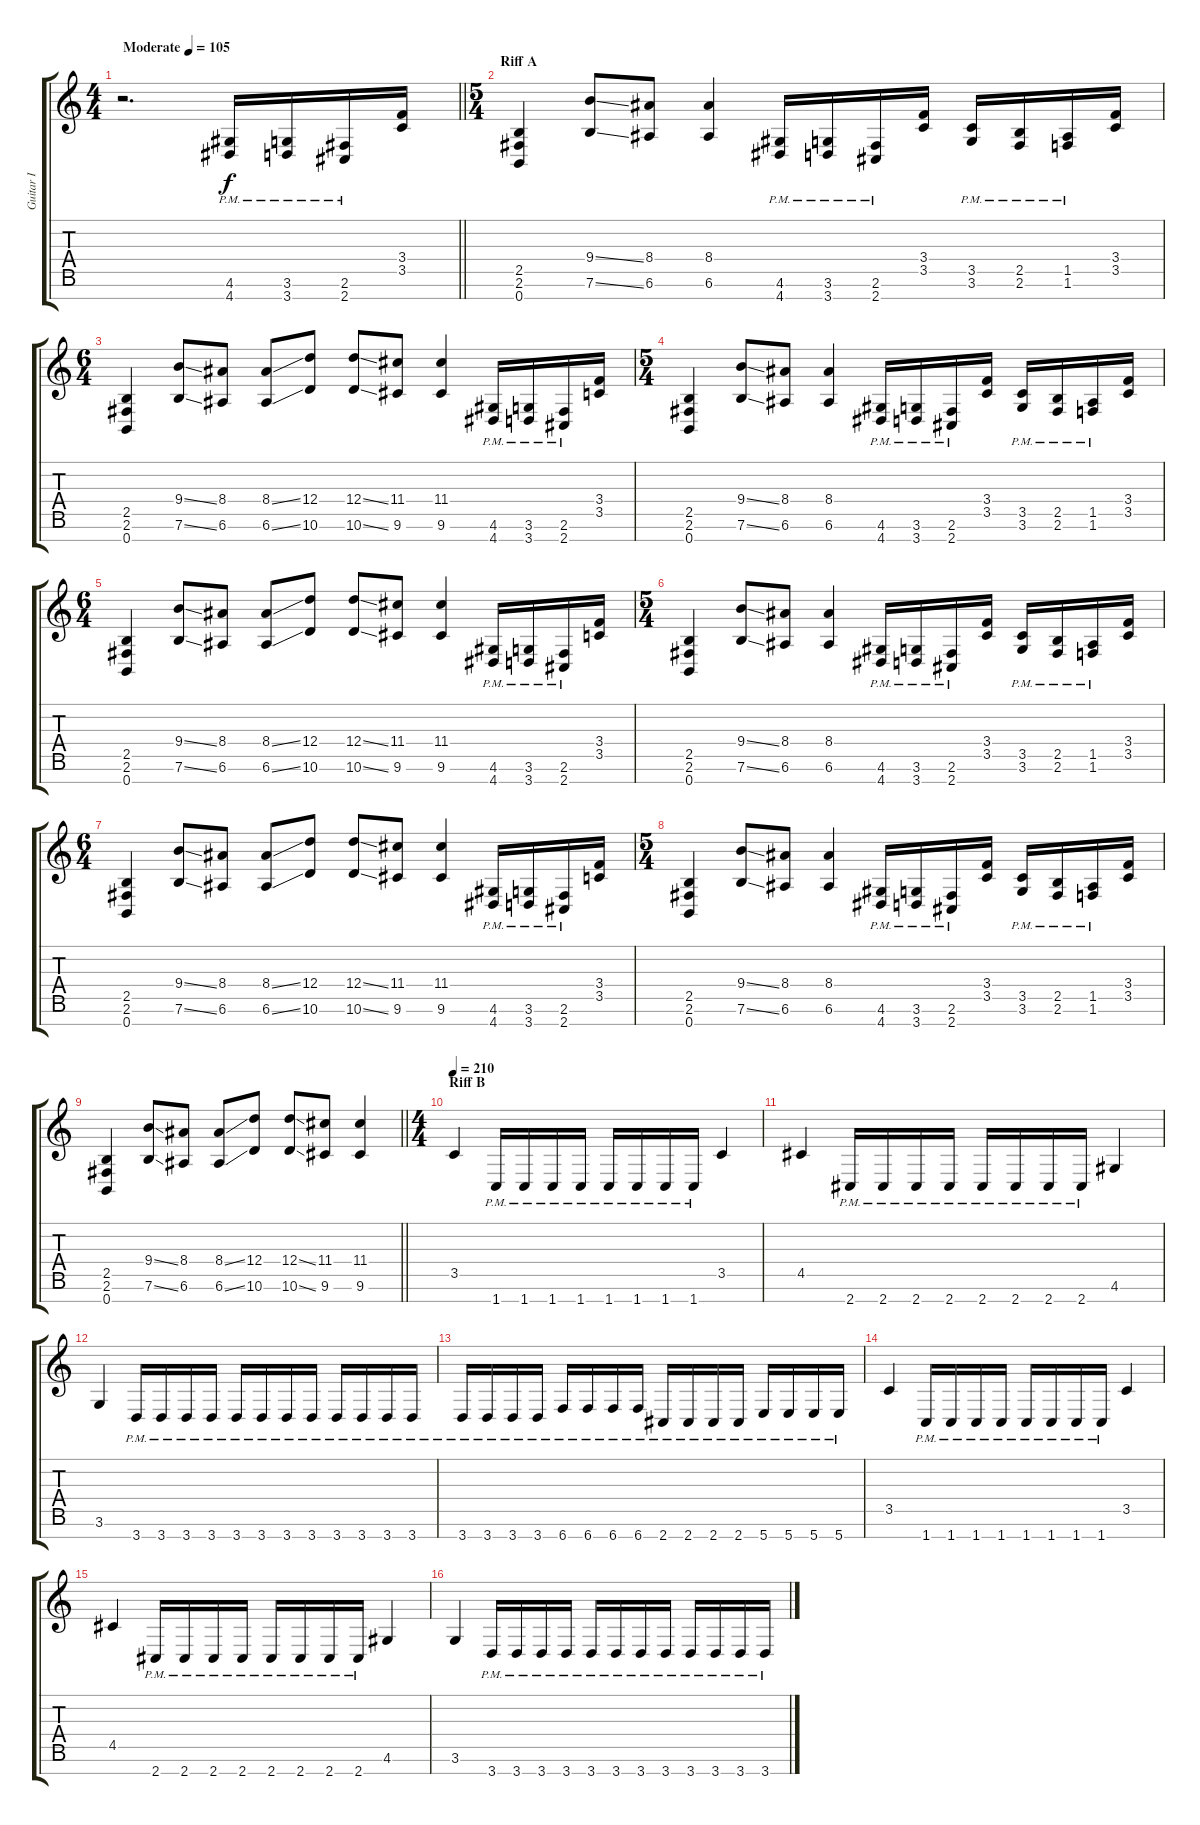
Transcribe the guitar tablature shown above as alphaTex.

\track ("Guitar I" "Guitar I") {instrument distortionguitar}
\staff {score tabs}
\tuning (E4 B3 G3 D3 A2 E2 B1) {hide}
\ts (4 4)
\tempo (105 "Moderate")
\clef g2
\barLineRight lightlight
\ks c
r.2{d dy f instrument distortionguitar} (4.6{pm} 4.7{pm}).16 (3.6{pm} 3.7{pm}).16 (2.6{pm} 2.7{pm}).16 (3.4 3.5).16 |
\ts (5 4)
\section ("" "Riff A")
(2.5 2.6 0.7).4 (9.4{ss} 7.6{ss}).8 (8.4 6.6).8 (8.4 6.6).4 (4.6{pm} 4.7{pm}).16 (3.6{pm} 3.7{pm}).16 (2.6{pm} 2.7{pm}).16 (3.4 3.5).16 (3.5{pm} 3.6{pm}).16 (2.5{pm} 2.6{pm}).16 (1.5{pm} 1.6{pm}).16 (3.4 3.5).16 |
\ts (6 4)
(2.5 2.6 0.7).4 (9.4{ss} 7.6{ss}).8 (8.4 6.6).8 (8.4{ss} 6.6{ss}).8 (12.4 10.6).8 (12.4{ss} 10.6{ss}).8 (11.4 9.6).8 (11.4 9.6).4 (4.6{pm} 4.7{pm}).16 (3.6{pm} 3.7{pm}).16 (2.6{pm} 2.7{pm}).16 (3.4 3.5).16 |
\ts (5 4)
(2.5 2.6 0.7).4 (9.4{ss} 7.6{ss}).8 (8.4 6.6).8 (8.4 6.6).4 (4.6{pm} 4.7{pm}).16 (3.6{pm} 3.7{pm}).16 (2.6{pm} 2.7{pm}).16 (3.4 3.5).16 (3.5{pm} 3.6{pm}).16 (2.5{pm} 2.6{pm}).16 (1.5{pm} 1.6{pm}).16 (3.4 3.5).16 |
\ts (6 4)
(2.5 2.6 0.7).4 (9.4{ss} 7.6{ss}).8 (8.4 6.6).8 (8.4{ss} 6.6{ss}).8 (12.4 10.6).8 (12.4{ss} 10.6{ss}).8 (11.4 9.6).8 (11.4 9.6).4 (4.6{pm} 4.7{pm}).16 (3.6{pm} 3.7{pm}).16 (2.6{pm} 2.7{pm}).16 (3.4 3.5).16 |
\ts (5 4)
(2.5 2.6 0.7).4 (9.4{ss} 7.6{ss}).8 (8.4 6.6).8 (8.4 6.6).4 (4.6{pm} 4.7{pm}).16 (3.6{pm} 3.7{pm}).16 (2.6{pm} 2.7{pm}).16 (3.4 3.5).16 (3.5{pm} 3.6{pm}).16 (2.5{pm} 2.6{pm}).16 (1.5{pm} 1.6{pm}).16 (3.4 3.5).16 |
\ts (6 4)
(2.5 2.6 0.7).4 (9.4{ss} 7.6{ss}).8 (8.4 6.6).8 (8.4{ss} 6.6{ss}).8 (12.4 10.6).8 (12.4{ss} 10.6{ss}).8 (11.4 9.6).8 (11.4 9.6).4 (4.6{pm} 4.7{pm}).16 (3.6{pm} 3.7{pm}).16 (2.6{pm} 2.7{pm}).16 (3.4 3.5).16 |
\ts (5 4)
(2.5 2.6 0.7).4 (9.4{ss} 7.6{ss}).8 (8.4 6.6).8 (8.4 6.6).4 (4.6{pm} 4.7{pm}).16 (3.6{pm} 3.7{pm}).16 (2.6{pm} 2.7{pm}).16 (3.4 3.5).16 (3.5{pm} 3.6{pm}).16 (2.5{pm} 2.6{pm}).16 (1.5{pm} 1.6{pm}).16 (3.4 3.5).16 |
\barLineRight lightlight
(2.5 2.6 0.7).4 (9.4{ss} 7.6{ss}).8 (8.4 6.6).8 (8.4{ss} 6.6{ss}).8 (12.4 10.6).8 (12.4{ss} 10.6{ss}).8 (11.4 9.6).8 (11.4 9.6).4 |
\ts (4 4)
\section ("" "Riff B")
\tempo 210
3.5.4 1.7{pm}.16 1.7{pm}.16 1.7{pm}.16 1.7{pm}.16 1.7{pm}.16 1.7{pm}.16 1.7{pm}.16 1.7{pm}.16 3.5.4 |
4.5.4 2.7{pm}.16 2.7{pm}.16 2.7{pm}.16 2.7{pm}.16 2.7{pm}.16 2.7{pm}.16 2.7{pm}.16 2.7{pm}.16 4.6.4 |
3.6.4 3.7{pm}.16 3.7{pm}.16 3.7{pm}.16 3.7{pm}.16 3.7{pm}.16 3.7{pm}.16 3.7{pm}.16 3.7{pm}.16 3.7{pm}.16 3.7{pm}.16 3.7{pm}.16 3.7{pm}.16 |
3.7{pm}.16 3.7{pm}.16 3.7{pm}.16 3.7{pm}.16 6.7{pm}.16 6.7{pm}.16 6.7{pm}.16 6.7{pm}.16 2.7{pm}.16 2.7{pm}.16 2.7{pm}.16 2.7{pm}.16 5.7{pm}.16 5.7{pm}.16 5.7{pm}.16 5.7{pm}.16 |
3.5.4 1.7{pm}.16 1.7{pm}.16 1.7{pm}.16 1.7{pm}.16 1.7{pm}.16 1.7{pm}.16 1.7{pm}.16 1.7{pm}.16 3.5.4 |
4.5.4 2.7{pm}.16 2.7{pm}.16 2.7{pm}.16 2.7{pm}.16 2.7{pm}.16 2.7{pm}.16 2.7{pm}.16 2.7{pm}.16 4.6.4 |
3.6.4 3.7{pm}.16 3.7{pm}.16 3.7{pm}.16 3.7{pm}.16 3.7{pm}.16 3.7{pm}.16 3.7{pm}.16 3.7{pm}.16 3.7{pm}.16 3.7{pm}.16 3.7{pm}.16 3.7{pm}.16
